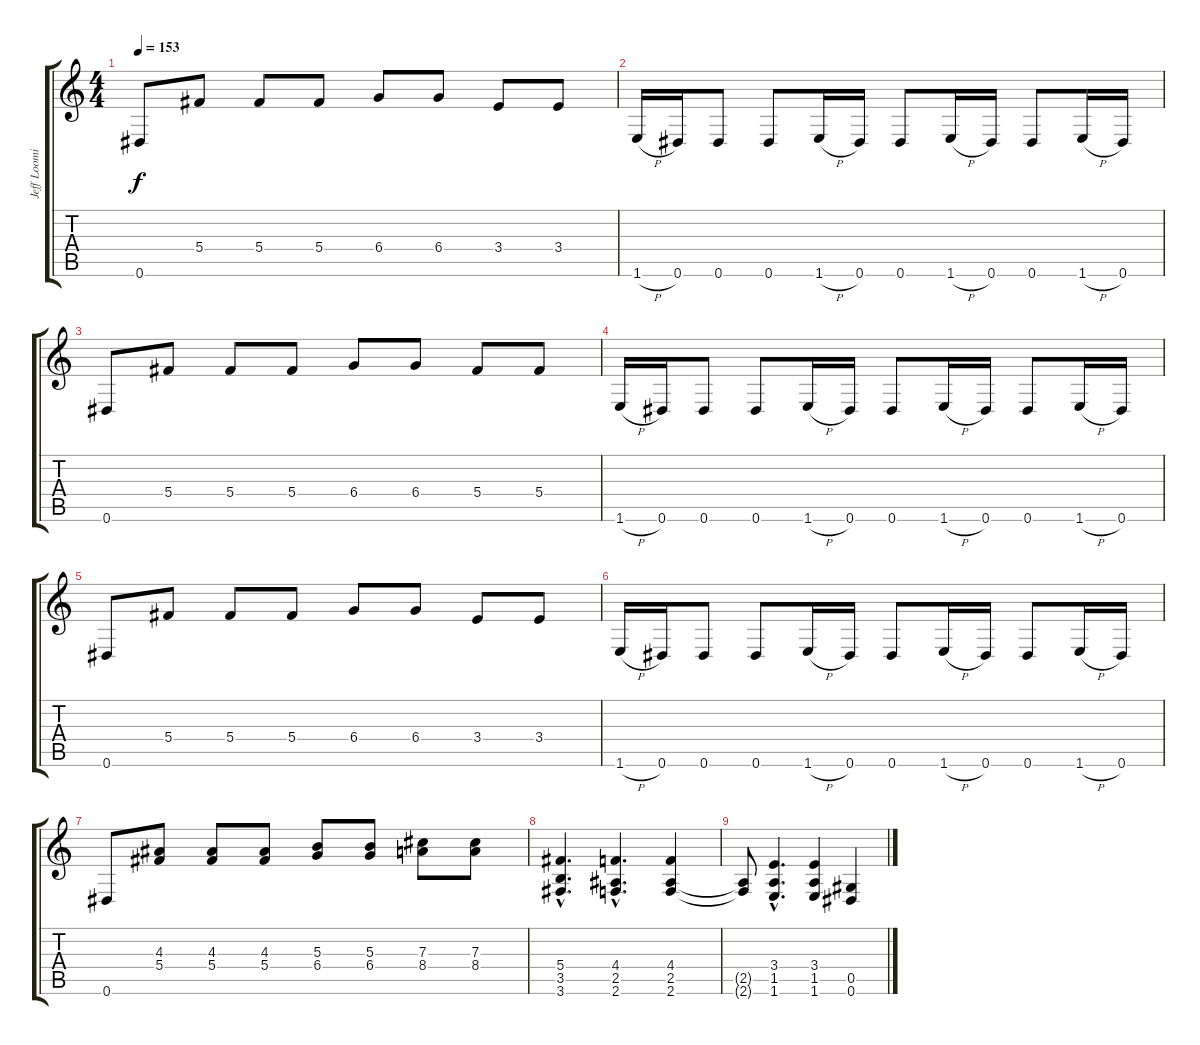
\track ("Jeff Loomis" "Jeff Loomi") {instrument distortionguitar}
\staff {score tabs}
\tuning (Eb4 Bb3 Gb3 Db3 Ab2 Eb2) {hide}
\ts (4 4)
\tempo 153
\clef g2
\ks c
0.6.8{dy f} 5.4.8 5.4.8 5.4.8 6.4.8 6.4.8 3.4.8 3.4.8 |
1.6{h}.16 0.6.16 0.6.8 0.6.8 1.6{h}.16 0.6.16 0.6.8 1.6{h}.16 0.6.16 0.6.8 1.6{h}.16 0.6.16 |
0.6.8 5.4.8 5.4.8 5.4.8 6.4.8 6.4.8 5.4.8 5.4.8 |
1.6{h}.16 0.6.16 0.6.8 0.6.8 1.6{h}.16 0.6.16 0.6.8 1.6{h}.16 0.6.16 0.6.8 1.6{h}.16 0.6.16 |
0.6.8 5.4.8 5.4.8 5.4.8 6.4.8 6.4.8 3.4.8 3.4.8 |
1.6{h}.16 0.6.16 0.6.8 0.6.8 1.6{h}.16 0.6.16 0.6.8 1.6{h}.16 0.6.16 0.6.8 1.6{h}.16 0.6.16 |
0.6.8 (4.3 5.4).8 (4.3 5.4).8 (4.3 5.4).8 (5.3 6.4).8 (5.3 6.4).8 (7.3 8.4).8 (7.3 8.4).8 |
(5.4{hac} 3.5{hac} 3.6{hac}).4{d} (4.4{hac} 2.5{hac} 2.6{hac}).4{d} (4.4 2.5 2.6).4 |
(2.5{t} 2.6{t}).8 (3.4{hac} 1.5{hac} 1.6{hac}).4{d} (3.4 1.5 1.6).4 (0.5 0.6).4
